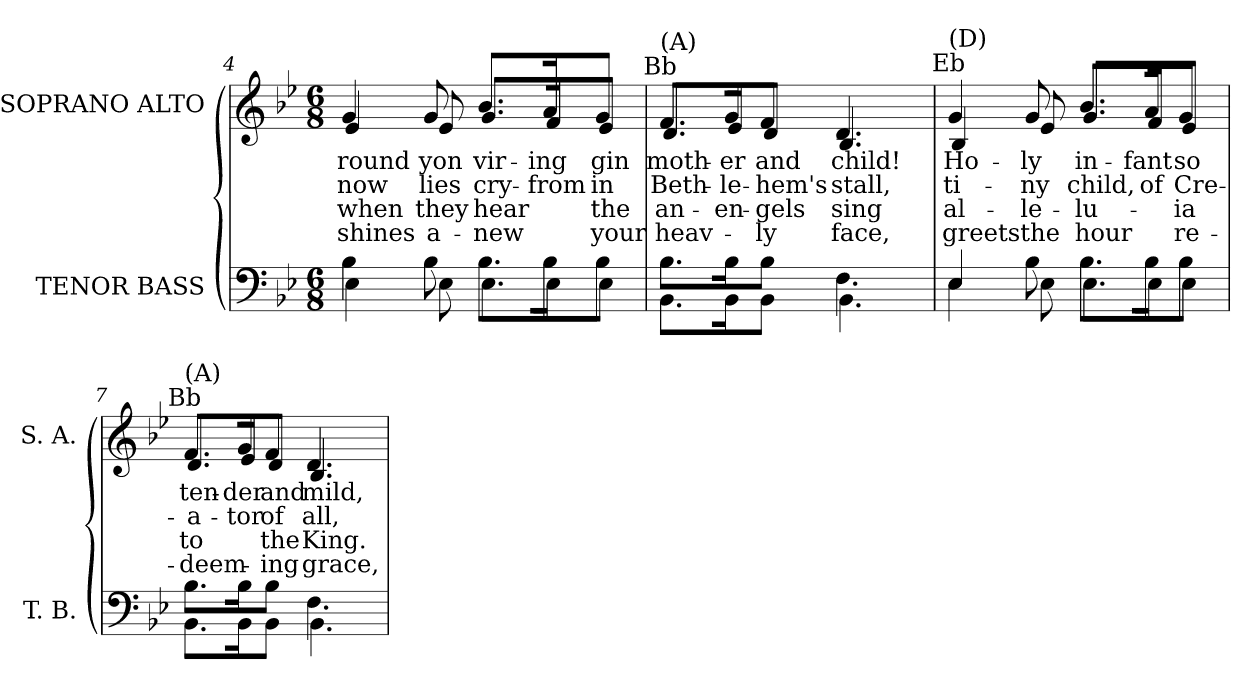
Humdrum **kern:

**kern	**kern	**text	**text	**text	**text
*part2	*part1	*part1	*part1	*part1	*part1
*staff2	*staff1	*staff1	*staff1	*staff1	*staff1
*I"TENOR BASS	*I"SOPRANO ALTO	*	*	*	*
*I'T. B.	*I'S. A.	*	*	*	*
*clefF4	*clefG2	*	*	*	*
*k[b-e-]	*k[b-e-]	*	*	*	*
*B-:	*B-:	*	*	*	*
*M6/8	*M6/8	*	*	*	*
=4	=4	=4	=4	=4	=4
*^	*	*	*	*	*
!	!	!LO:TX:a:cj:t=Eb	!	!	!	!
!	!	!LO:TX:t=(D)	!	!	!	!
!	!	!	!LO:LY:b:color=#000000	!LO:LY:b:color=#000000	!LO:LY:b:color=#000000	!LO:LY:b:color=#000000
*	*	*^	*	*	*	*
4B-i\	4E-i\	4gi/	4e-i/	round	now	when	shines
!	!	!	!	!LO:LY:b:color=#000000	!LO:LY:b:color=#000000	!LO:LY:b:color=#000000	!LO:LY:b:color=#000000
8B-i\	8E-i\	8gi/	8e-i/	yon	lies	they	a-
!	!	!	!	!LO:LY:b:color=#000000	!LO:LY:b:color=#000000	!LO:LY:b:color=#000000	!LO:LY:b:color=#000000
8.B-i\L	8.E-i\L	8.b-i/L	8.gi/L	vir-	cry-	hear	-new
!	!	!	!	!LO:LY:b:color=#000000	!LO:LY:b:color=#000000	!	!
16B-i\k	16E-i\k	16ai/k	16fi/k	-ing	from	.	.
!	!	!	!	!LO:LY:b:color=#000000	!LO:LY:b:color=#000000	!LO:LY:b:color=#000000	!LO:LY:b:color=#000000
8B-i\J	8E-i\J	8gi/J	8e-i/J	-gin	in	the	your
=5	=5	=5	=5	=5	=5	=5	=5
!	!	!LO:TX:a:cj:t=Bb	!	!	!	!	!
!	!	!LO:TX:t=(A)	!	!	!	!	!
!	!	!	!	!LO:LY:b:color=#000000	!LO:LY:b:color=#000000	!LO:LY:b:color=#000000	!LO:LY:b:color=#000000
8.B-i\L	8.BB-i\L	8.fi/L	8.di/L	moth-	Beth-	an-	heav-
!	!	!	!	!LO:LY:b:color=#000000	!LO:LY:b:color=#000000	!LO:LY:b:color=#000000	!
16B-i\k	16BB-i\k	16gi/k	16e-i/k	-er	-le-	-en-	.
!	!	!	!	!LO:LY:b:color=#000000	!LO:LY:b:color=#000000	!LO:LY:b:color=#000000	!LO:LY:b:color=#000000
8B-i\J	8BB-i\J	8fi/J	8di/J	and	-hem's	-gels	-ly
!	!	!	!	!LO:LY:b:color=#000000	!LO:LY:b:color=#000000	!LO:LY:b:color=#000000	!LO:LY:b:color=#000000
4.Fi\	4.BB-i\	4.di/	4.B-i/	child!	stall,	sing	face,
!!LO:LB:g=z	!!
=6	=6	=6	=6	=6	=6	=6	=6
!	!	!LO:TX:a:cj:t=Eb	!	!	!	!	!
!	!	!LO:TX:t=(D)	!	!	!	!	!
!	!	!	!	!LO:LY:b:color=#000000	!LO:LY:b:color=#000000	!LO:LY:b:color=#000000	!LO:LY:b:color=#000000
4E-i/	4E-i\	4gi/	4B-i/	Ho-	ti-	al-	greets
!	!	!	!	!LO:LY:b:color=#000000	!LO:LY:b:color=#000000	!LO:LY:b:color=#000000	!LO:LY:b:color=#000000
8B-i\	8E-i\	8gi/	8e-i/	-ly	-ny	-le-	the
!	!	!	!	!LO:LY:b:color=#000000	!LO:LY:b:color=#000000	!LO:LY:b:color=#000000	!LO:LY:b:color=#000000
8.B-i\L	8.E-i\L	8.b-i/L	8.gi/L	in-	child,	-lu-	hour
!	!	!	!	!LO:LY:b:color=#000000	!LO:LY:b:color=#000000	!	!
16B-i\k	16E-i\k	16ai/k	16fi/k	-fant	of	.	.
!	!	!	!	!LO:LY:b:color=#000000	!LO:LY:b:color=#000000	!LO:LY:b:color=#000000	!LO:LY:b:color=#000000
8B-i\J	8E-i\J	8gi/J	8e-i/J	so	Cre-	-ia	re-
=7	=7	=7	=7	=7	=7	=7	=7
!	!	!LO:TX:a:cj:t=Bb	!	!	!	!	!
!	!	!LO:TX:t=(A)	!	!	!	!	!
!	!	!	!	!LO:LY:b:color=#000000	!LO:LY:b:color=#000000	!LO:LY:b:color=#000000	!LO:LY:b:color=#000000
8.B-i\L	8.BB-i\L	8.fi/L	8.di/L	ten-	-a-	to	-deem-
!	!	!	!	!LO:LY:b:color=#000000	!LO:LY:b:color=#000000	!	!
16B-i\k	16BB-i\k	16gi/k	16e-i/k	-der	-tor	.	.
!	!	!	!	!LO:LY:b:color=#000000	!LO:LY:b:color=#000000	!LO:LY:b:color=#000000	!LO:LY:b:color=#000000
8B-i\J	8BB-i\J	8fi/J	8di/J	and	of	the	-ing
!	!	!	!	!LO:LY:b:color=#000000	!LO:LY:b:color=#000000	!LO:LY:b:color=#000000	!LO:LY:b:color=#000000
4.Fi\	4.BB-i\	4.di/	4.B-i/	mild,	all,	King.	grace,
*v	*v	*	*	*	*	*	*
*	*v	*v	*	*	*	*
=	=	=	=	=	=
*-	*-	*-	*-	*-	*-
